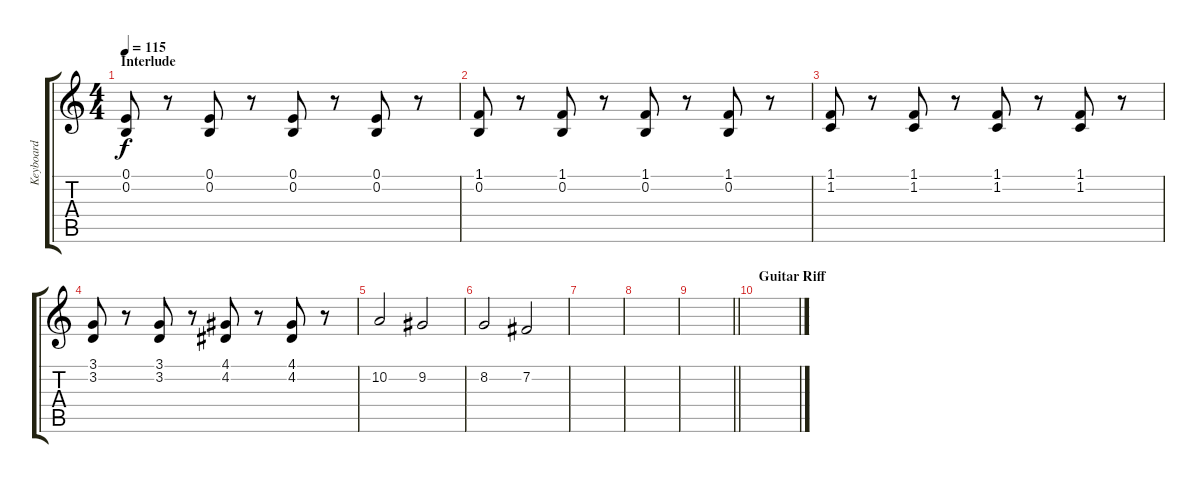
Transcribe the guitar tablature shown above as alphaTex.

\track ("Keyboard" "Keyboard") {instrument violin}
\staff {score tabs}
\tuning (E4 B3 G3 D3 A2 E2) {hide}
\ts (4 4)
\section ("" "Interlude")
\tempo 115
\clef g2
\ks c
(0.1 0.2).8{dy f} r.8 (0.1 0.2).8 r.8 (0.1 0.2).8 r.8 (0.1 0.2).8 r.8 |
(1.1 0.2).8 r.8 (1.1 0.2).8 r.8 (1.1 0.2).8 r.8 (1.1 0.2).8 r.8 |
(1.1 1.2).8 r.8 (1.1 1.2).8 r.8 (1.1 1.2).8 r.8 (1.1 1.2).8 r.8 |
(3.1 3.2).8 r.8 (3.1 3.2).8 r.8 (4.1 4.2).8 r.8 (4.1 4.2).8 r.8 |
10.2.2 9.2.2 |
8.2.2 7.2.2 |
|
|
\barLineRight lightlight
|
\section ("" "Guitar Riff")
